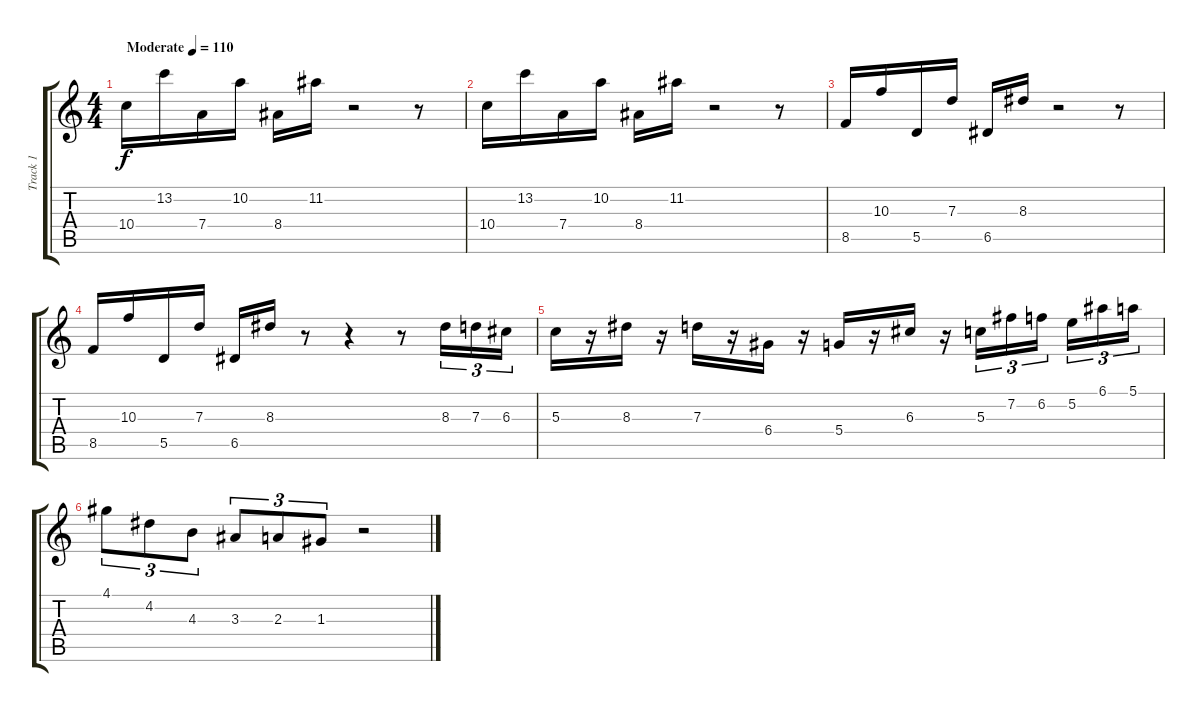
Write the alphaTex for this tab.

\track ("Track 1" "Track 1") {instrument acousticguitarsteel}
\staff {score tabs}
\tuning (E4 B3 G3 D3 A2 E2) {hide}
\ts (4 4)
\tempo (110 "Moderate")
\clef g2
\ks c
10.4.16{dy f instrument acousticguitarsteel} 13.2.16 7.4.16 10.2.16 8.4.16 11.2.16 r.2 r.8 |
10.4.16 13.2.16 7.4.16 10.2.16 8.4.16 11.2.16 r.2 r.8 |
8.5.16 10.3.16 5.5.16 7.3.16 6.5.16 8.3.16 r.2 r.8 |
8.5.16 10.3.16 5.5.16 7.3.16 6.5.16 8.3.16 r.8 r.4 r.8 8.3.16{tu (3 2)} 7.3.16{tu (3 2)} 6.3.16{tu (3 2)} |
5.3.16 r.16 8.3.16 r.16 7.3.16 r.16 6.4.16 r.16 5.4.16 r.16 6.3.16 r.16 5.3.16{tu (3 2)} 7.2.16{tu (3 2)} 6.2.16{tu (3 2) beam splitsecondary} 5.2.16{tu (3 2)} 6.1.16{tu (3 2)} 5.1.16{tu (3 2)} |
4.1.8{tu (3 2)} 4.2.8{tu (3 2)} 4.3.8{tu (3 2)} 3.3.8{tu (3 2)} 2.3.8{tu (3 2)} 1.3.8{tu (3 2)} r.2
